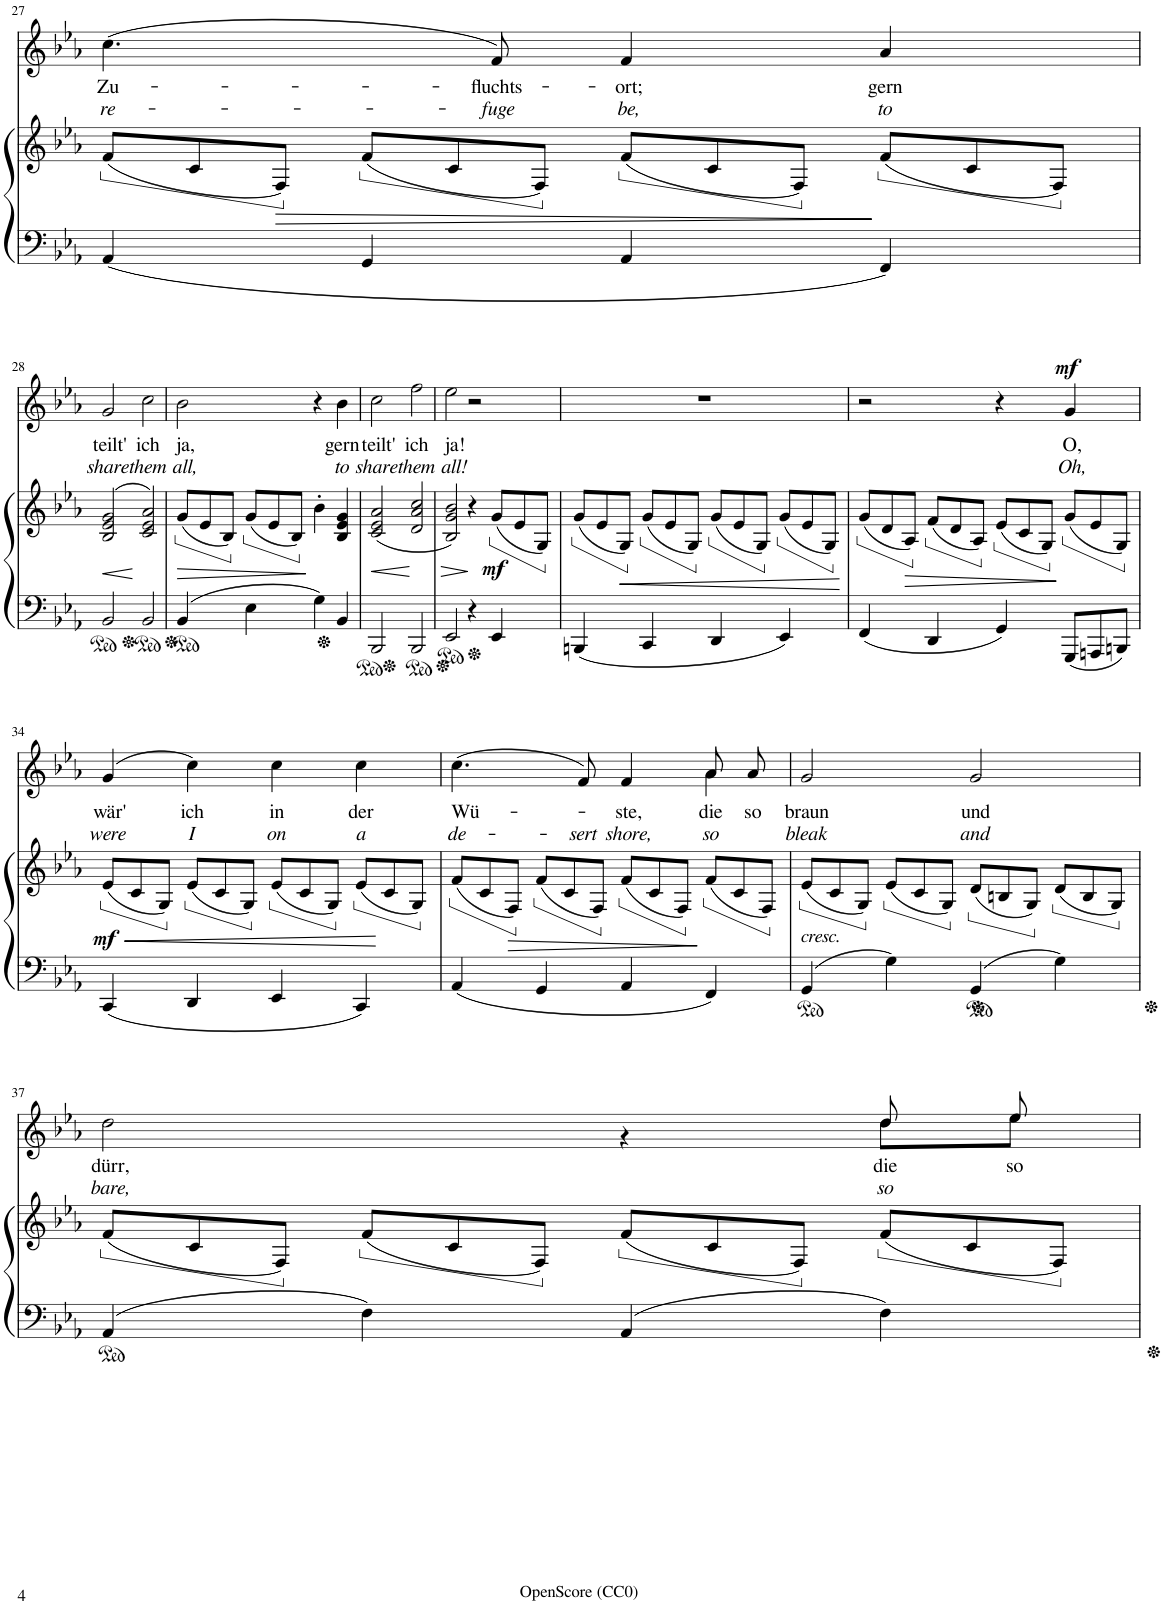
**kern	**kern	**dynam	**kern	**text	**text	**dynam
*part2	*part2	*part2	*part1	*part1	*part1	*part1
*staff3	*staff2	*staff2/3	*staff1	*staff1	*staff1	*staff1
*I"Pianoforte	*	*	*I"Singstimme Voice	*	*	*
*I'Pno	*	*	*	*	*	*
!!LO:PB:g=z
*clefF4	*clefG2	*	*clefG2	*	*	*
*k[b-e-a-]	*k[b-e-a-]	*	*k[b-e-a-]	*	*	*
*M4/4	*M4/4	*	*M4/4	*	*	*
*met(c)	*met(c)	*	*met(c)	*	*	*
*	*Xtuplet	*	*	*	*	*
=27	=27	=27	=27	=27	=27	=27
!	!	!	!	!LO:LY:b	!LO:LY:b	!
4AA-/	(12f/L	.	(4.cc\	Zu-	re-	.
.	12c/	.	.	.	.	.
!	!	!LO:HP:b	!	!	!	!
.	12F/J)	>	.	.	.	.
4GG/	(12f/L	.	.	.	.	.
.	12c/	.	.	.	.	.
!	!	!	!	!LO:LY:b	!LO:LY:b	!
.	.	.	8f/)	-fluchts-	-fuge	.
.	12F/J)	.	.	.	.	.
!	!	!	!	!LO:LY:b	!LO:LY:b	!
4AA-/	(12f/L	.	4f/	-ort;	be,	.
.	12c/	.	.	.	.	.
.	12F/J)	.	.	.	.	.
!	!	!	!	!LO:LY:b	!LO:LY:b	!
4FF/	(12f/L	]	4a-/	gern	to	.
.	12c/	.	.	.	.	.
.	12F/J)	.	.	.	.	.
!!LO:LB:g=z
=28	=28	=28	=28	=28	=28	=28
!	!	!LO:HP:b	!	!LO:LY:b	!LO:LY:b	!
2BB-/	(>2B-/ 2e-/ 2g/	<	2g/	teilt'	share	.
!	!	!	!	!LO:LY:b	!LO:LY:b	!
2BB-/	2c/ 2e-/ 2a-/)	.	2cc\	ich	them	.
.	.	[	.	.	.	.
=29	=29	=29	=29	=29	=29	=29
!	!	!LO:HP:b	!	!LO:LY:b	!LO:LY:b	!
4BB-/	(12g/L	>	2b-\	ja,	all,	.
.	12e-/	.	.	.	.	.
.	12B-/J)	.	.	.	.	.
4E-\	(12g/L	.	.	.	.	.
.	12e-/	.	.	.	.	.
.	12B-/J)	.	.	.	.	.
4G\	4b-'\	]	4r	.	.	.
!	!	!	!	!LO:LY:b	!LO:LY:b	!
4BB-/	4B-/ 4e-/ 4g/	.	4b-\	gern	to	.
=30	=30	=30	=30	=30	=30	=30
!	!	!LO:HP:b	!	!LO:LY:b	!LO:LY:b	!
2BBB-/	(2c/ 2e-/ 2a-/	<	2cc\	teilt'	share	.
!	!	!	!	!LO:LY:b	!LO:LY:b	!
2BBB-/	2d/ 2a-/ 2cc/	.	2ff\	ich	them	.
.	.	[	.	.	.	.
=31	=31	=31	=31	=31	=31	=31
!	!	!LO:HP:b	!	!LO:LY:b	!LO:LY:b	!
2EE-/	2B-/ 2g/ 2b-/)	>	2ee-\	ja!	all!	.
4r	4r	.	2r	.	.	.
!	!	!LO:DY:n=1:b	!	!	!	!
4EE-/	(12g/L	] mf	.	.	.	.
.	12e-/	.	.	.	.	.
.	12G/J)	.	.	.	.	.
=32	=32	=32	=32	=32	=32	=32
4BBBn/	(12g/L	.	1r	.	.	.
.	12e-/	.	.	.	.	.
!	!	!LO:HP:b	!	!	!	!
.	12G/J)	<	.	.	.	.
4CC/	(12g/L	.	.	.	.	.
.	12e-/	.	.	.	.	.
.	12G/J)	.	.	.	.	.
4DD/	(12g/L	.	.	.	.	.
.	12e-/	.	.	.	.	.
.	12G/J)	.	.	.	.	.
4EE-/	(12g/L	.	.	.	.	.
.	12e-/	.	.	.	.	.
.	12G/J)	.	.	.	.	.
.	.	[	.	.	.	.
=33	=33	=33	=33	=33	=33	=33
4FF/	(12g/L	.	2r	.	.	.
.	12d/	.	.	.	.	.
!	!	!LO:HP:b	!	!	!	!
.	12A-/J)	>	.	.	.	.
4DD/	(12f/L	.	.	.	.	.
.	12d/	.	.	.	.	.
.	12A-/J)	.	.	.	.	.
4GG/	(12e-/L	.	4r	.	.	.
.	12c/	.	.	.	.	.
.	12G/J)	.	.	.	.	.
*Xbrackettup	*	*	*	*	*	*
!	!	!	!	!LO:LY:b	!LO:LY:b	!LO:DY:a
12GGG/L	(12g/L	]	4g/	O,	Oh,	mf
12AAAn/	12e-/	.	.	.	.	.
12BBBn/J	12G/J)	.	.	.	.	.
!!LO:LB:g=z
=34	=34	=34	=34	=34	=34	=34
!	!	!LO:HP:b	!	!LO:LY:b	!LO:LY:b	!
!	!	!LO:DY:n=1:b	!	!	!	!
4CC/	(12e-/L	< mf	(4g/	wär'	were	.
.	12c/	.	.	.	.	.
.	12G/J)	.	.	.	.	.
!	!	!	!	!LO:LY:b	!LO:LY:b	!
4DD/	(12e-/L	.	4cc\)	ich	I	.
.	12c/	.	.	.	.	.
.	12G/J)	.	.	.	.	.
!	!	!	!	!LO:LY:b	!LO:LY:b	!
4EE-/	(12e-/L	.	4cc\	in	on	.
.	12c/	.	.	.	.	.
.	12G/J)	.	.	.	.	.
!	!	!	!	!LO:LY:b	!LO:LY:b	!
4CC/	(12e-/L	.	4cc\	der	a	.
.	12c/	[	.	.	.	.
.	12G/J)	.	.	.	.	.
=35	=35	=35	=35	=35	=35	=35
!	!	!	!	!LO:LY:b	!LO:LY:b	!
*	*	*	*^	*	*	*
4AA-/	(12f/L	.	(4.cc\	2.ryy	Wü-	de-	.
.	12c/	.	.	.	.	.	.
!	!	!LO:HP:b	!	!	!	!	!
.	12F/J)	>	.	.	.	.	.
4GG/	(12f/L	.	.	.	.	.	.
.	12c/	.	.	.	.	.	.
!	!	!	!	!	!	!LO:LY:b	!
.	.	.	8f/)	.	.	-sert	.
.	12F/J)	.	.	.	.	.	.
!	!	!	!	!	!LO:LY:b	!LO:LY:b	!
4AA-/	(12f/L	.	4f/	.	-ste,	shore,	.
.	12c/	.	.	.	.	.	.
.	12F/J)	.	.	.	.	.	.
!	!	!	!	!	!LO:LY:b	!LO:LY:b	!
4FF/	(12f/L	]	8a-/	4a-\	die	so	.
.	12c/	.	.	.	.	.	.
!	!	!	!	!	!LO:LY:b	!	!
.	.	.	8a-/	.	so	.	.
.	12F/J)	.	.	.	.	.	.
*	*	*	*v	*v	*	*	*
=36	=36	=36	=36	=36	=36	=36
!	!LO:TX:b:i:t=cresc.	!	!	!	!	!
!	!	!	!	!LO:LY:b	!LO:LY:b	!
4GG/	(12e-/L	.	2g/	braun	bleak	.
.	12c/	.	.	.	.	.
.	12G/J)	.	.	.	.	.
4G\	(12e-/L	.	.	.	.	.
.	12c/	.	.	.	.	.
.	12G/J)	.	.	.	.	.
!	!	!	!	!LO:LY:b	!LO:LY:b	!
4GG/	(12d/L	.	2g/	und	and	.
.	12Bn/	.	.	.	.	.
.	12G/J)	.	.	.	.	.
4G\	(12d/L	.	.	.	.	.
.	12B/	.	.	.	.	.
.	12G/J)	.	.	.	.	.
!!LO:LB:g=z
=37	=37	=37	=37	=37	=37	=37
*	*	*	*^	*	*	*
!	!	!	!	!	!LO:LY:b	!LO:LY:b	!
4AA-/	(12f/L	.	2.ryy	2dd\	dürr,	bare,	.
.	12c/	.	.	.	.	.	.
.	12F/J)	.	.	.	.	.	.
4F\	(12f/L	.	.	.	.	.	.
.	12c/	.	.	.	.	.	.
.	12F/J)	.	.	.	.	.	.
4AA-/	(12f/L	.	.	4r	.	.	.
.	12c/	.	.	.	.	.	.
.	12F/J)	.	.	.	.	.	.
!	!	!	!	!	!LO:LY:b	!LO:LY:b	!
4F\	(12f/L	.	8dd/	8dd\L	die	so	.
.	12c/	.	.	.	.	.	.
!	!	!	!	!	!LO:LY:b	!	!
.	.	.	8ee-/	8ee-\J	so	.	.
.	12F/J)	.	.	.	.	.	.
*	*	*	*v	*v	*	*	*
=	=	=	=	=	=	=
*-	*-	*-	*-	*-	*-	*-
